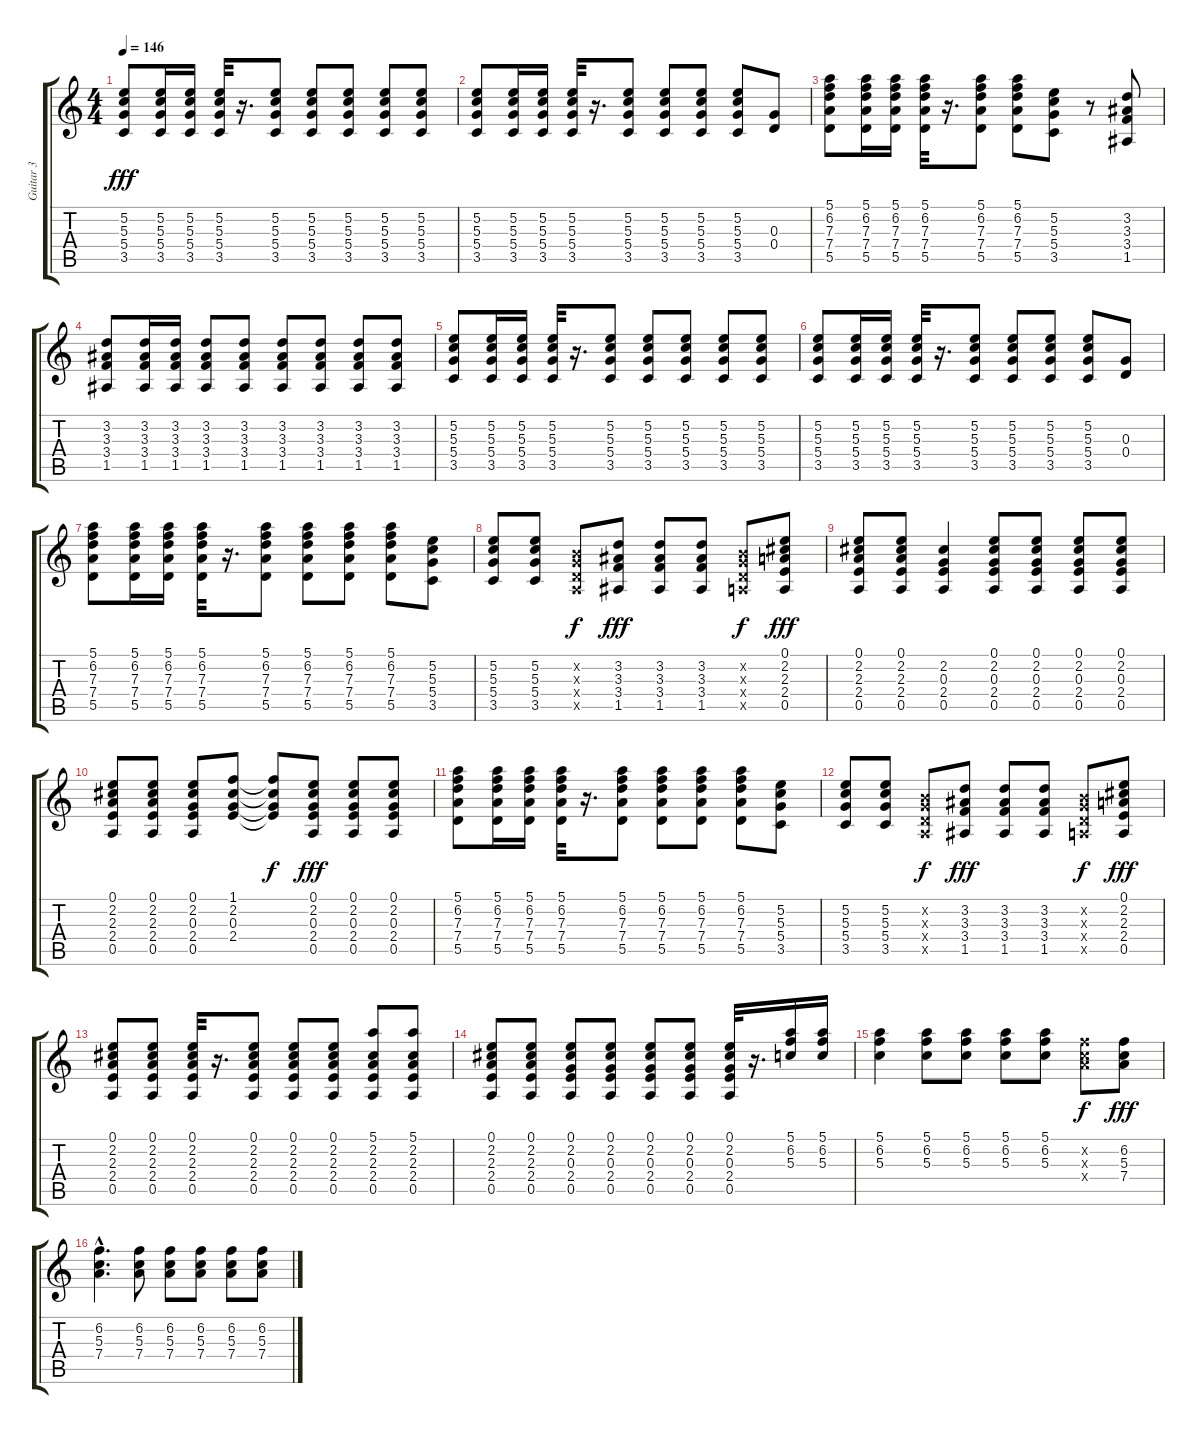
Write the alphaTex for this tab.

\track ("Guitar 3" "Guitar 3") {instrument electricguitarjazz}
\staff {score tabs}
\tuning (E4 B3 G3 D3 A2 E2) {hide}
\ts (4 4)
\tempo 146
\clef g2
\ks c
(5.2 5.3 5.4 3.5).8{dy fff} (5.2 5.3 5.4 3.5).16 (5.2 5.3 5.4 3.5).16 (5.2 5.3 5.4 3.5).32 r.16{d} (5.2 5.3 5.4 3.5).8 (5.2 5.3 5.4 3.5).8 (5.2 5.3 5.4 3.5).8 (5.2 5.3 5.4 3.5).8 (5.2 5.3 5.4 3.5).8 |
(5.2 5.3 5.4 3.5).8 (5.2 5.3 5.4 3.5).16 (5.2 5.3 5.4 3.5).16 (5.2 5.3 5.4 3.5).32 r.16{d} (5.2 5.3 5.4 3.5).8 (5.2 5.3 5.4 3.5).8 (5.2 5.3 5.4 3.5).8 (5.2 5.3 5.4 3.5).8 (0.3 0.4).8 |
(5.1 6.2 7.3 7.4 5.5).8 (5.1 6.2 7.3 7.4 5.5).16 (5.1 6.2 7.3 7.4 5.5).16 (5.1 6.2 7.3 7.4 5.5).32 r.16{d} (5.1 6.2 7.3 7.4 5.5).8 (5.1 6.2 7.3 7.4 5.5).8 (5.2 5.3 5.4 3.5).8 r.8 (3.2 3.3 3.4 1.5).8 |
(3.2 3.3 3.4 1.5).8 (3.2 3.3 3.4 1.5).16 (3.2 3.3 3.4 1.5).16 (3.2 3.3 3.4 1.5).8 (3.2 3.3 3.4 1.5).8 (3.2 3.3 3.4 1.5).8 (3.2 3.3 3.4 1.5).8 (3.2 3.3 3.4 1.5).8 (3.2 3.3 3.4 1.5).8 |
(5.2 5.3 5.4 3.5).8 (5.2 5.3 5.4 3.5).16 (5.2 5.3 5.4 3.5).16 (5.2 5.3 5.4 3.5).32 r.16{d} (5.2 5.3 5.4 3.5).8 (5.2 5.3 5.4 3.5).8 (5.2 5.3 5.4 3.5).8 (5.2 5.3 5.4 3.5).8 (5.2 5.3 5.4 3.5).8 |
(5.2 5.3 5.4 3.5).8 (5.2 5.3 5.4 3.5).16 (5.2 5.3 5.4 3.5).16 (5.2 5.3 5.4 3.5).32 r.16{d} (5.2 5.3 5.4 3.5).8 (5.2 5.3 5.4 3.5).8 (5.2 5.3 5.4 3.5).8 (5.2 5.3 5.4 3.5).8 (0.3 0.4).8 |
(5.1 6.2 7.3 7.4 5.5).8 (5.1 6.2 7.3 7.4 5.5).16 (5.1 6.2 7.3 7.4 5.5).16 (5.1 6.2 7.3 7.4 5.5).32 r.16{d} (5.1 6.2 7.3 7.4 5.5).8 (5.1 6.2 7.3 7.4 5.5).8 (5.1 6.2 7.3 7.4 5.5).8 (5.1 6.2 7.3 7.4 5.5).8 (5.2 5.3 5.4 3.5).8 |
(5.2 5.3 5.4 3.5).8 (5.2 5.3 5.4 3.5).8 (0.2{x} 0.3{x} 0.4{x} 0.5{x}).8{dy f} (3.2 3.3 3.4 1.5).8{dy fff} (3.2 3.3 3.4 1.5).8 (3.2 3.3 3.4 1.5).8 (0.2{x} 0.3{x} 0.4{x} 0.5{x}).8{dy f} (0.1 2.2 2.3 2.4 0.5).8{dy fff} |
(0.1 2.2 2.3 2.4 0.5).8 (0.1 2.2 2.3 2.4 0.5).8 (2.2 0.3 2.4 0.5).4 (0.1 2.2 0.3 2.4 0.5).8 (0.1 2.2 0.3 2.4 0.5).8 (0.1 2.2 0.3 2.4 0.5).8 (0.1 2.2 0.3 2.4 0.5).8 |
(0.1 2.2 2.3 2.4 0.5).8 (0.1 2.2 2.3 2.4 0.5).8 (0.1 2.2 0.3 2.4 0.5).8 (1.1 2.2 0.3 2.4).8 (1.1{t} 2.2{t} 0.3{t} 2.4{t}).8{dy f} (0.1 2.2 0.3 2.4 0.5).8{dy fff} (0.1 2.2 0.3 2.4 0.5).8 (0.1 2.2 0.3 2.4 0.5).8 |
(5.1 6.2 7.3 7.4 5.5).8 (5.1 6.2 7.3 7.4 5.5).16 (5.1 6.2 7.3 7.4 5.5).16 (5.1 6.2 7.3 7.4 5.5).32 r.16{d} (5.1 6.2 7.3 7.4 5.5).8 (5.1 6.2 7.3 7.4 5.5).8 (5.1 6.2 7.3 7.4 5.5).8 (5.1 6.2 7.3 7.4 5.5).8 (5.2 5.3 5.4 3.5).8 |
(5.2 5.3 5.4 3.5).8 (5.2 5.3 5.4 3.5).8 (0.2{x} 0.3{x} 0.4{x} 0.5{x}).8{dy f} (3.2 3.3 3.4 1.5).8{dy fff} (3.2 3.3 3.4 1.5).8 (3.2 3.3 3.4 1.5).8 (0.2{x} 0.3{x} 0.4{x} 0.5{x}).8{dy f} (0.1 2.2 2.3 2.4 0.5).8{dy fff} |
(0.1 2.2 2.3 2.4 0.5).8 (0.1 2.2 2.3 2.4 0.5).8 (0.1 2.2 2.3 2.4 0.5).32 r.16{d} (0.1 2.2 2.3 2.4 0.5).8 (0.1 2.2 2.3 2.4 0.5).8 (0.1 2.2 2.3 2.4 0.5).8 (5.1 2.2 2.3 2.4 0.5).8 (5.1 2.2 2.3 2.4 0.5).8 |
(0.1 2.2 2.3 2.4 0.5).8 (0.1 2.2 2.3 2.4 0.5).8 (0.1 2.2 0.3 2.4 0.5).8 (0.1 2.2 0.3 2.4 0.5).8 (0.1 2.2 0.3 2.4 0.5).8 (0.1 2.2 0.3 2.4 0.5).8 (0.1 2.2 0.3 2.4 0.5).32 r.16{d} (5.1 6.2 5.3).16 (5.1 6.2 5.3).16 |
(5.1 6.2 5.3).4 (5.1 6.2 5.3).8 (5.1 6.2 5.3).8 (5.1 6.2 5.3).8 (5.1 6.2 5.3).8 (6.2{x} 5.3{x} 7.4{x}).8{dy f} (6.2 5.3 7.4).8{dy fff} |
(6.2{hac} 5.3{hac} 7.4{hac}).4{d} (6.2 5.3 7.4).8 (6.2 5.3 7.4).8 (6.2 5.3 7.4).8 (6.2 5.3 7.4).8 (6.2 5.3 7.4).8
